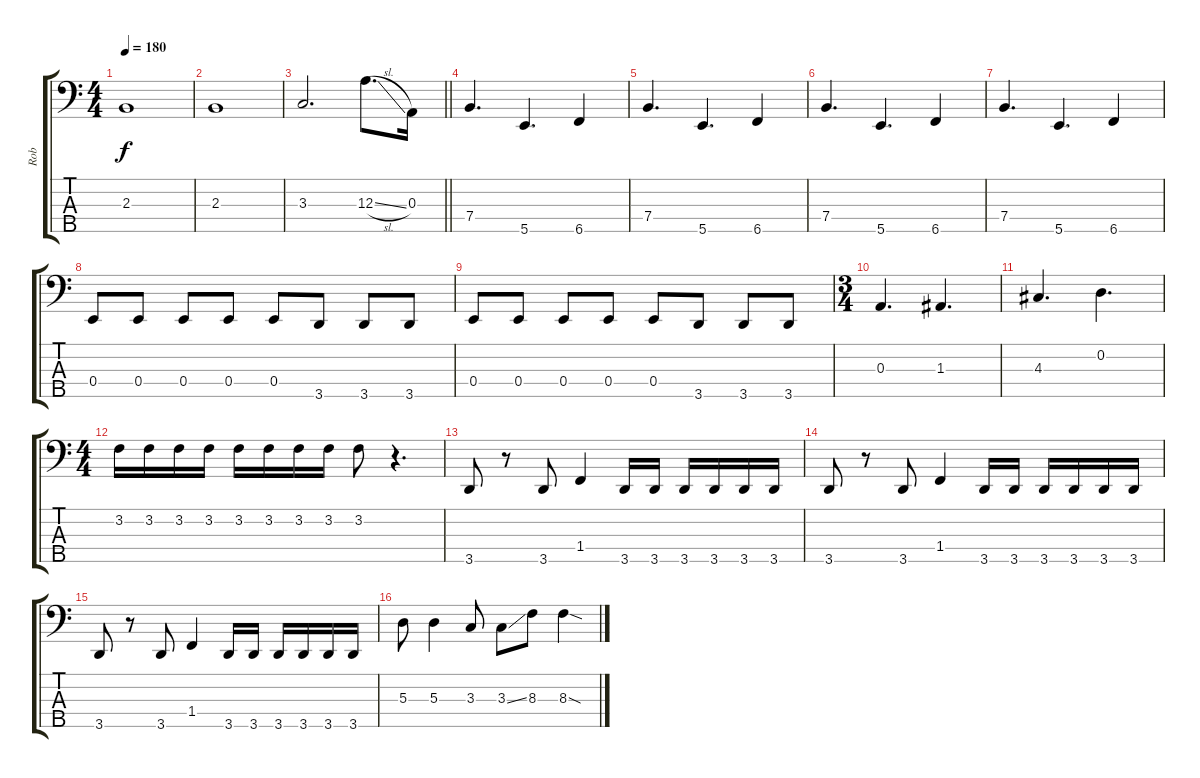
\track ("Rob" "Rob") {instrument electricbassfinger}
\staff {score tabs}
\tuning (G2 D2 A1 E1 B0) {hide}
\ts (4 4)
\tempo 180
\clef f4
\ks c
2.3.1{dy f} |
2.3.1 |
\barLineRight lightlight
3.3.2{d} 12.3{sl}.8{d} 0.3.16 |
\section ("" "")
7.4.4{d} 5.5.4{d} 6.5.4 |
7.4.4{d} 5.5.4{d} 6.5.4 |
7.4.4{d} 5.5.4{d} 6.5.4 |
7.4.4{d} 5.5.4{d} 6.5.4 |
0.4.8 0.4.8 0.4.8 0.4.8 0.4.8 3.5.8 3.5.8 3.5.8 |
0.4.8 0.4.8 0.4.8 0.4.8 0.4.8 3.5.8 3.5.8 3.5.8 |
\ts (3 4)
0.3.4{d} 1.3.4{d} |
4.3.4{d} 0.2.4{d} |
\ts (4 4)
3.2.16 3.2.16 3.2.16 3.2.16 3.2.16 3.2.16 3.2.16 3.2.16 3.2.8 r.4{d} |
3.5.8 r.8 3.5.8 1.4.4 3.5.16 3.5.16 3.5.16 3.5.16 3.5.16 3.5.16 |
3.5.8 r.8 3.5.8 1.4.4 3.5.16 3.5.16 3.5.16 3.5.16 3.5.16 3.5.16 |
3.5.8 r.8 3.5.8 1.4.4 3.5.16 3.5.16 3.5.16 3.5.16 3.5.16 3.5.16 |
5.3.8 5.3.4 3.3.8 3.3{ss}.8 8.3.8 8.3{sod}.4
